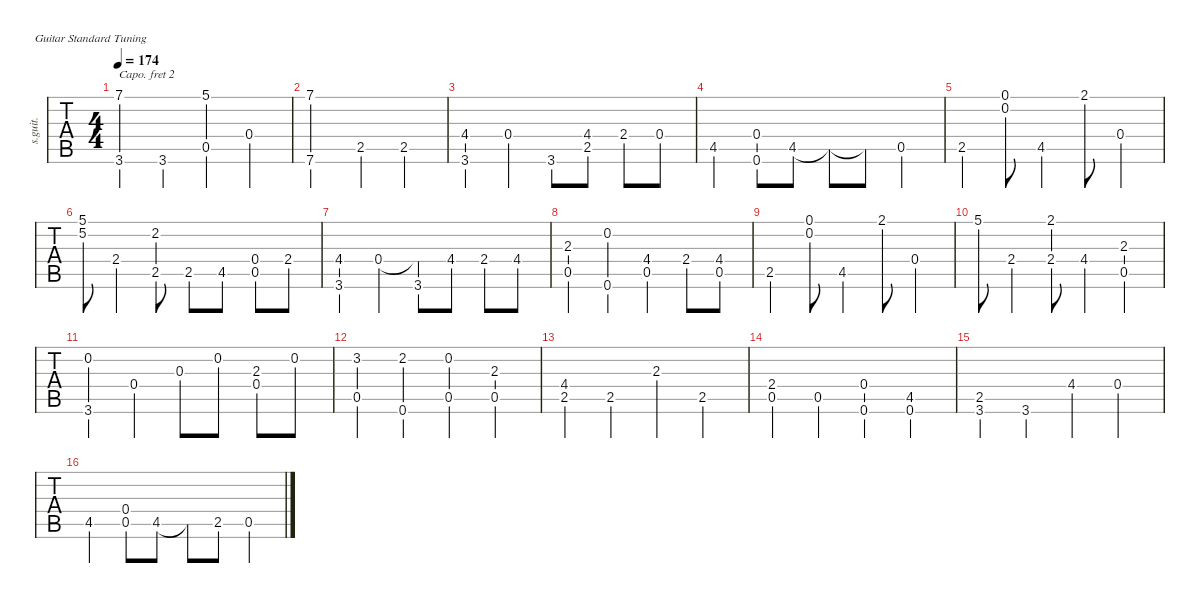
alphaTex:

\defaultSystemsLayout 4
\hideDynamics
\bracketExtendMode nobrackets
\otherSystemsTrackNameOrientation horizontal
\track ("Steel Guitar" "s.guit.") {instrument acousticguitarsteel}
\staff {tabs}
\capo 2
\tuning (E4 B3 G3 D3 A2 E2)
\ts (4 4)
\tempo 174
\clef g2
\ks c
(7.1 3.6).4{dy f} 3.6.4 (5.1 0.5).4 0.4.4 |
(7.1 7.6).2{dy ff} 2.5.4{dy f} 2.5.4 |
(4.4 3.6).4{dy ff} 0.4.4{dy f} 3.6.8{dy mf} (4.4 2.5).8{dy ff} 2.4.8 0.4.8 |
4.5.4{dy fff} (0.4 0.6).8{dy ff} 4.5.8 4.5{t}.8 4.5{t}.8{dy f} 0.5.4 |
2.5.4{dy ff} (0.2 0.1).8{dy f} 4.5.4 2.1.8 0.4.4 |
(5.1 5.2).8{dy ff} 2.4.4{dy f} (2.2 2.5).8 2.5.8{dy ff} 4.5.8{dy f} (0.4 0.5).8 2.4.8{dy ff} |
(4.4 3.6).4 0.4.4{dy f} (0.4{t} 3.6).8{dy mf} 4.4.8{dy ff} 2.4.8 4.4.8 |
(2.3 0.5).4 (0.2 0.6).4 (4.4 0.5).4 2.4.8 (4.4 0.5).8 |
2.5.4 (0.2 0.1).8{dy f} 4.5.4 2.1.8 0.4.4 |
5.1.8{dy ff} 2.4.4{dy f} (2.1 2.4).8 4.4.4{dy ff} (2.3 0.5).4 |
(0.2 3.6).4 0.4.4{dy f} 0.3.8 0.2.8 (2.3 0.4).8{dy ff} 0.2.8 |
(3.2 0.5).4 (2.2 0.6).4{dy f} (0.2 0.5).4{dy ff} (2.3 0.5).4 |
(4.4 2.5).4 2.5.4{dy f} 2.3.4{dy ff} 2.5.4{dy f} |
(2.4 0.5).4{dy ff} 0.5.4{dy f} (0.4 0.6).4 (4.5 0.6).4{dy ff} |
(2.5 3.6).4 3.6.4{dy f} 4.4.4 0.4.4 |
4.5.4{dy ff} (0.4 0.5).8 4.5.8 4.5{t}.8 2.5.8 0.5.4
